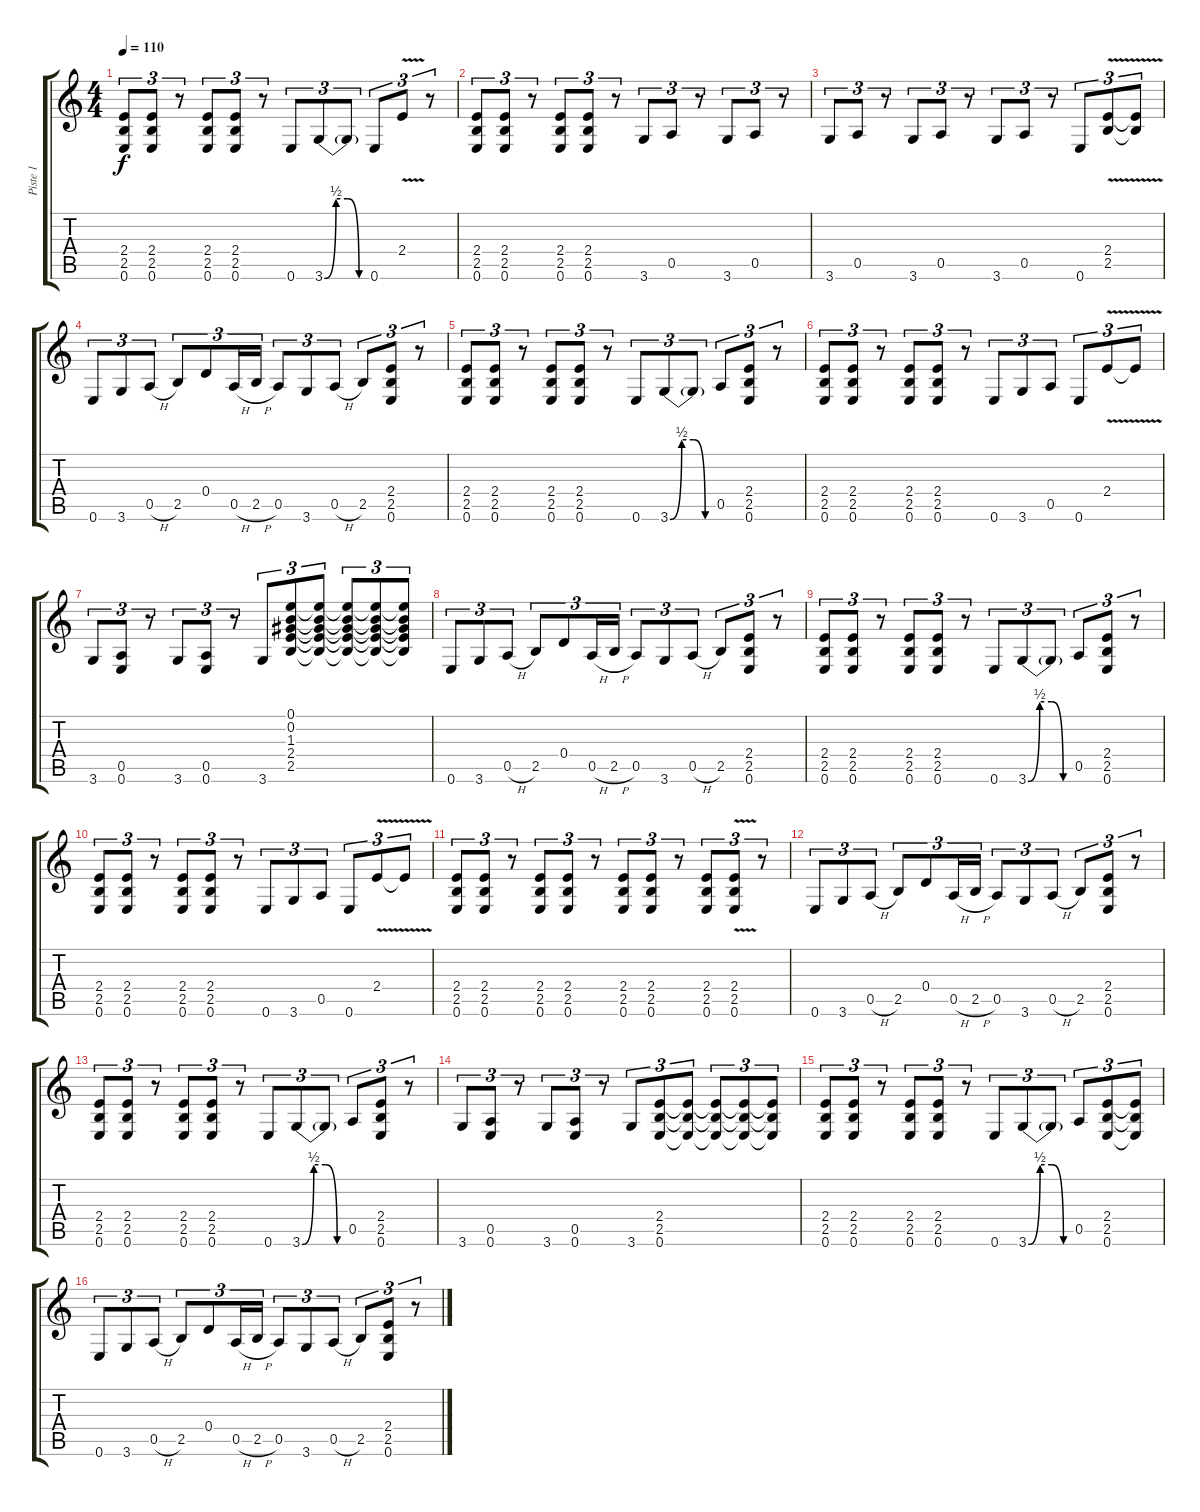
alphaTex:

\track ("Piste 1" "Piste 1") {instrument electricguitarmuted}
\staff {score tabs}
\tuning (E4 B3 G3 D3 A2 E2) {hide}
\ts (4 4)
\tempo 110
\clef g2
\ks c
(2.4 2.5 0.6).8{tu (3 2) dy f} (2.4 2.5 0.6).8{tu (3 2)} r.8{tu (3 2)} (2.4 2.5 0.6).8{tu (3 2)} (2.4 2.5 0.6).8{tu (3 2)} r.8{tu (3 2)} 0.6.8{tu (3 2)} 3.6{be (custom 0 0 15 2 30 2 45 0 60 0)}.8{tu (3 2)} 3.6{t}.8{tu (3 2)} 0.6.8{tu (3 2)} 2.4{v}.8{tu (3 2)} r.8{tu (3 2)} |
(2.4 2.5 0.6).8{tu (3 2)} (2.4 2.5 0.6).8{tu (3 2)} r.8{tu (3 2)} (2.4 2.5 0.6).8{tu (3 2)} (2.4 2.5 0.6).8{tu (3 2)} r.8{tu (3 2)} 3.6.8{tu (3 2)} 0.5.8{tu (3 2)} r.8{tu (3 2)} 3.6.8{tu (3 2)} 0.5.8{tu (3 2)} r.8{tu (3 2)} |
3.6.8{tu (3 2)} 0.5.8{tu (3 2)} r.8{tu (3 2)} 3.6.8{tu (3 2)} 0.5.8{tu (3 2)} r.8{tu (3 2)} 3.6.8{tu (3 2)} 0.5.8{tu (3 2)} r.8{tu (3 2)} 0.6.8{tu (3 2)} (2.4{v} 2.5).8{tu (3 2)} (2.4{t} 2.5{t}).8{tu (3 2)} |
0.6.8{tu (3 2)} 3.6.8{tu (3 2)} 0.5{h}.8{tu (3 2)} 2.5.8{tu (3 2)} 0.4.8{tu (3 2)} 0.5{h}.16{tu (3 2)} 2.5{h}.16{tu (3 2)} 0.5.8{tu (3 2)} 3.6.8{tu (3 2)} 0.5{h}.8{tu (3 2)} 2.5.8{tu (3 2)} (2.4 2.5 0.6).8{tu (3 2)} r.8{tu (3 2)} |
(2.4 2.5 0.6).8{tu (3 2)} (2.4 2.5 0.6).8{tu (3 2)} r.8{tu (3 2)} (2.4 2.5 0.6).8{tu (3 2)} (2.4 2.5 0.6).8{tu (3 2)} r.8{tu (3 2)} 0.6.8{tu (3 2)} 3.6{be (custom 0 0 15 2 30 2 45 0 60 0)}.8{tu (3 2)} 3.6{t}.8{tu (3 2)} 0.5.8{tu (3 2)} (2.4 2.5 0.6).8{tu (3 2)} r.8{tu (3 2)} |
(2.4 2.5 0.6).8{tu (3 2)} (2.4 2.5 0.6).8{tu (3 2)} r.8{tu (3 2)} (2.4 2.5 0.6).8{tu (3 2)} (2.4 2.5 0.6).8{tu (3 2)} r.8{tu (3 2)} 0.6.8{tu (3 2)} 3.6.8{tu (3 2)} 0.5.8{tu (3 2)} 0.6.8{tu (3 2)} 2.4{v}.8{tu (3 2)} 2.4{t}.8{tu (3 2)} |
3.6.8{tu (3 2)} (0.5 0.6).8{tu (3 2)} r.8{tu (3 2)} 3.6.8{tu (3 2)} (0.5 0.6).8{tu (3 2)} r.8{tu (3 2)} 3.6.8{tu (3 2)} (0.1 0.2 1.3 2.4 2.5).8{tu (3 2)} (0.1{t} 0.2{t} 1.3{t} 2.4{t} 2.5{t}).8{tu (3 2)} (0.1{t} 0.2{t} 1.3{t} 2.4{t} 2.5{t}).8{tu (3 2)} (0.1{t} 0.2{t} 1.3{t} 2.4{t} 2.5{t}).8{tu (3 2)} (0.1{t} 0.2{t} 1.3{t} 2.4{t} 2.5{t}).8{tu (3 2)} |
0.6.8{tu (3 2)} 3.6.8{tu (3 2)} 0.5{h}.8{tu (3 2)} 2.5.8{tu (3 2)} 0.4.8{tu (3 2)} 0.5{h}.16{tu (3 2)} 2.5{h}.16{tu (3 2)} 0.5.8{tu (3 2)} 3.6.8{tu (3 2)} 0.5{h}.8{tu (3 2)} 2.5.8{tu (3 2)} (2.4 2.5 0.6).8{tu (3 2)} r.8{tu (3 2)} |
(2.4 2.5 0.6).8{tu (3 2)} (2.4 2.5 0.6).8{tu (3 2)} r.8{tu (3 2)} (2.4 2.5 0.6).8{tu (3 2)} (2.4 2.5 0.6).8{tu (3 2)} r.8{tu (3 2)} 0.6.8{tu (3 2)} 3.6{be (custom 0 0 15 2 30 2 45 0 60 0)}.8{tu (3 2)} 3.6{t}.8{tu (3 2)} 0.5.8{tu (3 2)} (2.4 2.5 0.6).8{tu (3 2)} r.8{tu (3 2)} |
(2.4 2.5 0.6).8{tu (3 2)} (2.4 2.5 0.6).8{tu (3 2)} r.8{tu (3 2)} (2.4 2.5 0.6).8{tu (3 2)} (2.4 2.5 0.6).8{tu (3 2)} r.8{tu (3 2)} 0.6.8{tu (3 2)} 3.6.8{tu (3 2)} 0.5.8{tu (3 2)} 0.6.8{tu (3 2)} 2.4{v}.8{tu (3 2)} 2.4{t}.8{tu (3 2)} |
(2.4 2.5 0.6).8{tu (3 2)} (2.4 2.5 0.6).8{tu (3 2)} r.8{tu (3 2)} (2.4 2.5 0.6).8{tu (3 2)} (2.4 2.5 0.6).8{tu (3 2)} r.8{tu (3 2)} (2.4 2.5 0.6).8{tu (3 2)} (2.4 2.5 0.6).8{tu (3 2)} r.8{tu (3 2)} (2.4 2.5 0.6).8{tu (3 2)} (2.4{v} 2.5 0.6).8{tu (3 2)} r.8{tu (3 2)} |
0.6.8{tu (3 2)} 3.6.8{tu (3 2)} 0.5{h}.8{tu (3 2)} 2.5.8{tu (3 2)} 0.4.8{tu (3 2)} 0.5{h}.16{tu (3 2)} 2.5{h}.16{tu (3 2)} 0.5.8{tu (3 2)} 3.6.8{tu (3 2)} 0.5{h}.8{tu (3 2)} 2.5.8{tu (3 2)} (2.4 2.5 0.6).8{tu (3 2)} r.8{tu (3 2)} |
(2.4 2.5 0.6).8{tu (3 2)} (2.4 2.5 0.6).8{tu (3 2)} r.8{tu (3 2)} (2.4 2.5 0.6).8{tu (3 2)} (2.4 2.5 0.6).8{tu (3 2)} r.8{tu (3 2)} 0.6.8{tu (3 2)} 3.6{be (custom 0 0 15 2 30 2 45 0 60 0)}.8{tu (3 2)} 3.6{t}.8{tu (3 2)} 0.5.8{tu (3 2)} (2.4 2.5 0.6).8{tu (3 2)} r.8{tu (3 2)} |
3.6.8{tu (3 2)} (0.5 0.6).8{tu (3 2)} r.8{tu (3 2)} 3.6.8{tu (3 2)} (0.5 0.6).8{tu (3 2)} r.8{tu (3 2)} 3.6.8{tu (3 2)} (2.4 2.5 0.6).8{tu (3 2)} (2.4{t} 2.5{t} 0.6{t}).8{tu (3 2)} (2.4{t} 2.5{t} 0.6{t}).8{tu (3 2)} (2.4{t} 2.5{t} 0.6{t}).8{tu (3 2)} (2.4{t} 2.5{t} 0.6{t}).8{tu (3 2)} |
(2.4 2.5 0.6).8{tu (3 2)} (2.4 2.5 0.6).8{tu (3 2)} r.8{tu (3 2)} (2.4 2.5 0.6).8{tu (3 2)} (2.4 2.5 0.6).8{tu (3 2)} r.8{tu (3 2)} 0.6.8{tu (3 2)} 3.6{be (custom 0 0 15 2 30 2 45 0 60 0)}.8{tu (3 2)} 3.6{t}.8{tu (3 2)} 0.5.8{tu (3 2)} (2.4 2.5 0.6).8{tu (3 2)} (2.4{t} 2.5{t} 0.6{t}).8{tu (3 2)} |
0.6.8{tu (3 2)} 3.6.8{tu (3 2)} 0.5{h}.8{tu (3 2)} 2.5.8{tu (3 2)} 0.4.8{tu (3 2)} 0.5{h}.16{tu (3 2)} 2.5{h}.16{tu (3 2)} 0.5.8{tu (3 2)} 3.6.8{tu (3 2)} 0.5{h}.8{tu (3 2)} 2.5.8{tu (3 2)} (2.4 2.5 0.6).8{tu (3 2)} r.8{tu (3 2)}
